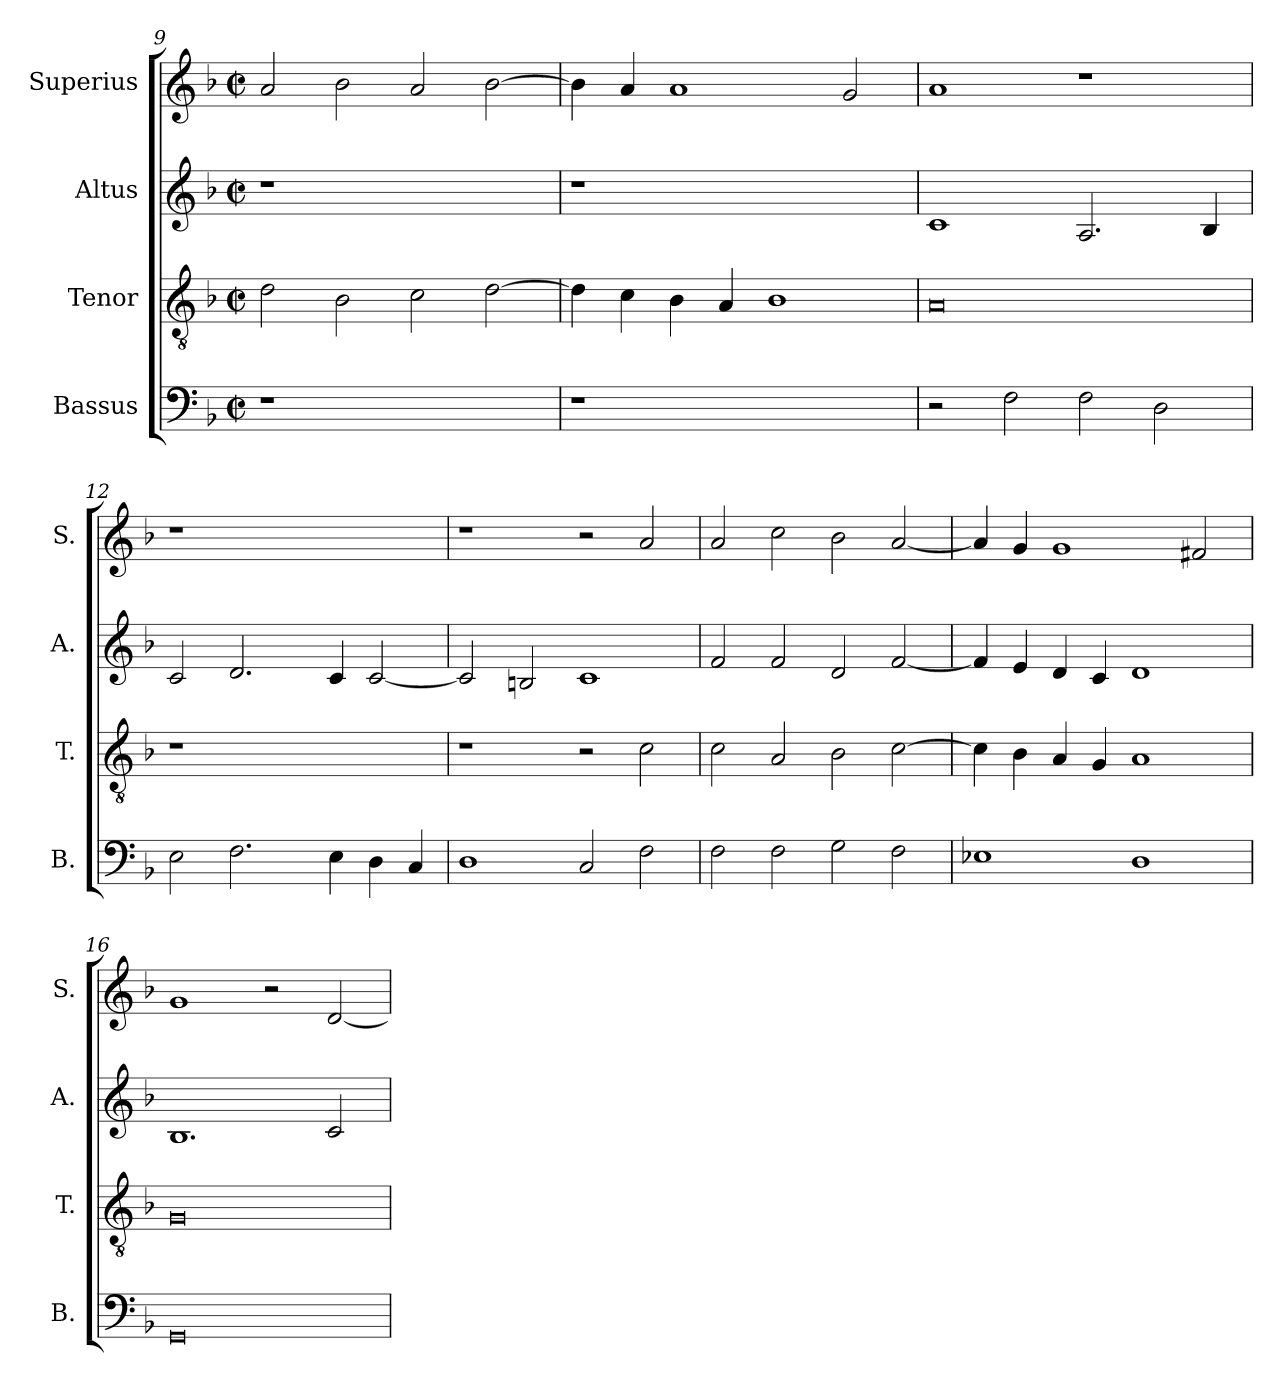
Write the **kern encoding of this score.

**kern	**kern	**kern	**kern
*part4	*part3	*part2	*part1
*staff4	*staff3	*staff2	*staff1
*I"Bassus	*I"Tenor	*I"Altus	*I"Superius
*I'B.	*I'T.	*I'A.	*I'S.
*clefF4	*clefGv2	*clefG2	*clefG2
*	*ITrd7c12	*	*
*k[b-]	*k[b-]	*k[b-]	*k[b-]
*F:	*F:	*F:	*F:
*M2/2	*M2/2	*M2/2	*M2/2
*met(c|)	*met(c|)	*met(c|)	*met(c|)
=9	=9	=9	=9
!LO:N:vis=1	!	!LO:N:vis=1	!
1r	2Di\	1r	2ai/
.	2BB-i\	.	2b-i\
1ryy	2Ci\	1ryy	2ai/
.	[>2Di\	.	[>2b-i\
=10	=10	=10	=10
!LO:N:vis=1	!	!LO:N:vis=1	!
1r	4Di\]	1r	4b-i\]
.	4Ci\	.	4ai/
.	4BB-i\	.	1ai
.	4AAi/	.	.
1ryy	1BB-i	1ryy	.
.	.	.	2gi/
!!LO:PB:g=z
=11	=11	=11	=11
2r	0AAi	1ci	1ai
2Fi\	.	.	.
2Fi\	.	2.Ai/	1r
2Di\	.	.	.
.	.	4B-i/	.
=12	=12	=12	=12
!	!LO:N:vis=1	!	!LO:N:vis=1
2Ei\	1r	2ci/	1r
2.Fi\	.	2.di/	.
.	1ryy	.	1ryy
4Ei\	.	4ci/	.
4Di\	.	[<2ci/	.
4Ci/	.	.	.
=13	=13	=13	=13
1Di	1r	2ci/]	1r
.	.	2Bni/	.
2Ci/	2r	1ci	2r
2Fi\	2Ci\	.	2ai/
=14	=14	=14	=14
2Fi\	2Ci\	2fi/	2ai/
2Fi\	2AAi/	2fi/	2cci\
2Gi\	2BB-i\	2di/	2b-i\
2Fi\	[>2Ci\	[<2fi/	[<2ai/
=15	=15	=15	=15
1E-Xi	4Ci\]	4fi/]	4ai/]
.	4BB-i\	4ei/	4gi/
.	4AAi/	4di/	1gi
.	4GGi/	4ci/	.
1Di	1AAi	1di	.
.	.	.	2f#Xi/
!!LO:LB:g=z
=16	=16	=16	=16
0GGi	0GGi	1.B-i	1gi
.	.	.	2r
.	.	2ci/	[<2di/
=	=	=	=
*-	*-	*-	*-
